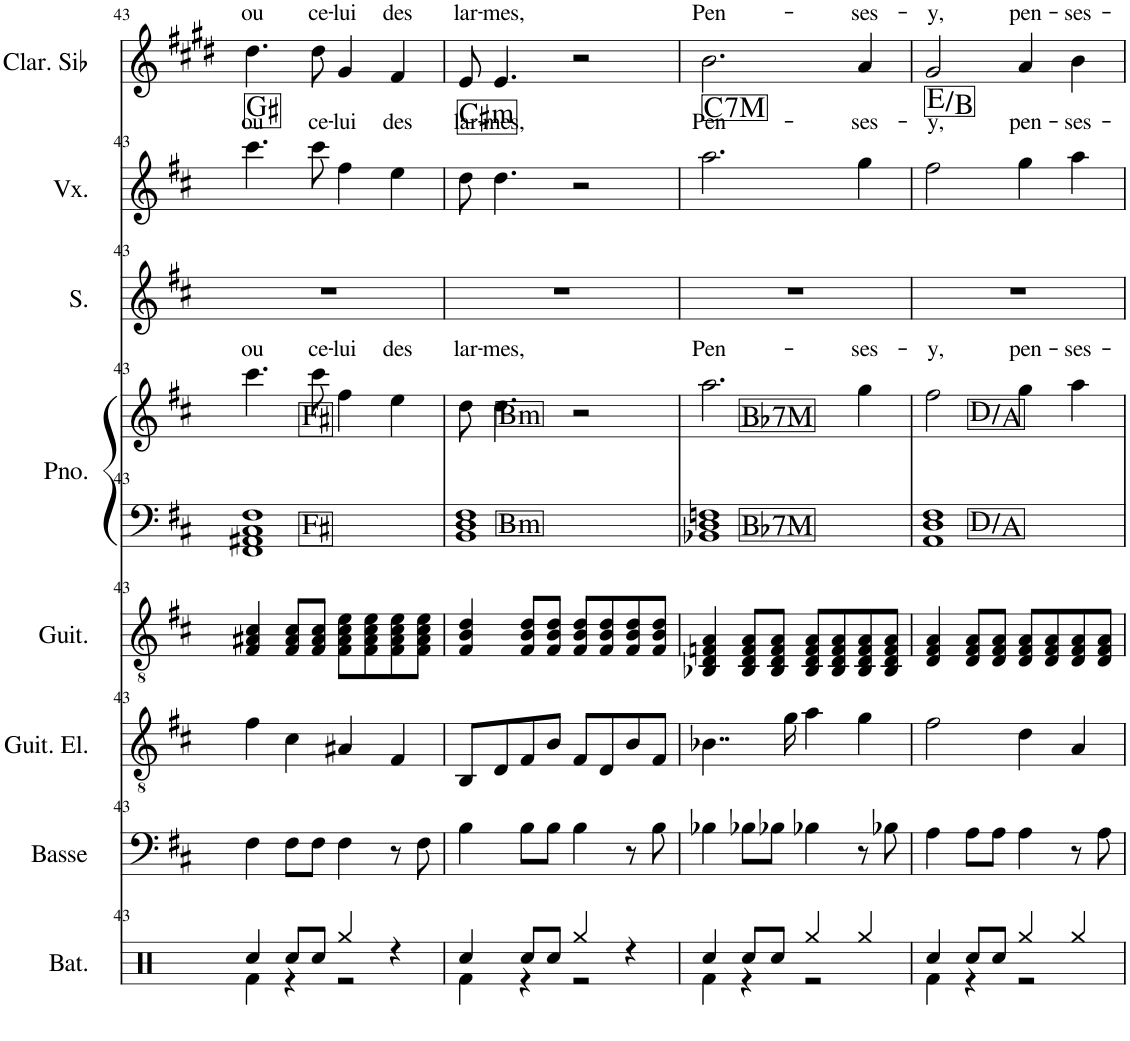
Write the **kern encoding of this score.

**kern	**kern	**kern	**kern	**kern	**kern	**text	**harte	**kern	**kern	**text	**kern	**text	**harte
*part8	*part7	*part6	*part5	*part4	*part4	*part4	*part4	*part3	*part2	*part2	*part1	*part1	*part1
*staff9	*staff8	*staff7	*staff6	*staff5	*staff4	*staff4	*	*staff3	*staff2	*staff2	*staff1	*staff1	*
*I"Batterie	*I"Basse acoustique	*I"Guitare électrique	*I"Guitare acoustique	*I"Piano	*	*	*	*I"Soprano	*I"Voix	*	*I"Clarinette en Sib	*	*
*I'Bat.	*I'Basse	*I'Guit. El.	*I'Guit.	*I'Pno.	*	*	*	*I'S.	*I'Vx.	*	*I'Clar. Sib	*	*
!!LO:PB:g=z
*clefX	*clefF4	*clefGv2	*clefGv2	*clefF4	*clefG2	*	*	*clefG2	*clefG2	*	*clefG2	*	*
*	*Trd7c12	*	*	*	*	*	*	*	*	*	*Trd1c2	*	*
*k[]	*k[f#c#]	*k[f#c#]	*k[f#c#]	*k[f#c#]	*k[f#c#]	*	*	*k[f#c#]	*k[f#c#]	*	*k[f#c#g#d#]	*	*
*M4/4	*M4/4	*M4/4	*M4/4	*M4/4	*M4/4	*	*	*M4/4	*M4/4	*	*M4/4	*	*
=43	=43	=43	=43	=43	=43	=43	=43	=43	=43	=43	=43	=43	=43
*^	*	*	*	*	*	*	*	*	*	*	*	*	*
!	!	!	!	!	!	!	!LO:LY:a	!	!	!	!LO:LY:a	!	!LO:LY:a	!
4Rcc/	4Rf\	4F#\	4f#\	4F#/ 4A#X/ 4c#/	1FF# 1AA#X 1C# 1F#	4.ccc#\	ou	F#:maj F#:maj	1r	4.ccc#\	ou	4.dd#\	ou	G#:maj
8Rcc/L	4r	8F#\L	4c#\	8F#/ 8A#/ 8c#/L	.	.	.	.	.	.	.	.	.	.
!	!	!	!	!	!	!	!LO:LY:a	!	!	!	!LO:LY:a	!	!LO:LY:a	!
8Rcc/J	.	8F#\J	.	8F#/ 8A#/ 8c#/J	.	8ccc#\	ce-	.	.	8ccc#\	ce-	8dd#\	ce-	.
!	!	!	!	!	!	!	!LO:LY:a	!	!	!	!LO:LY:a	!	!LO:LY:a	!
4Rgg/	2r	4F#\	4A#X/	8F#\ 8A#\ 8c#\ 8e\L	.	4ff#\	-lui	.	.	4ff#\	-lui	4g#/	-lui	.
.	.	.	.	8F#\ 8A#\ 8c#\ 8e\	.	.	.	.	.	.	.	.	.	.
!	!	!	!	!	!	!	!LO:LY:a	!	!	!	!LO:LY:a	!	!LO:LY:a	!
4r	.	8r	4F#/	8F#\ 8A#\ 8c#\ 8e\	.	4ee\	des	.	.	4ee\	des	4f#/	des	.
.	.	8F#\	.	8F#\ 8A#\ 8c#\ 8e\J	.	.	.	.	.	.	.	.	.	.
=44	=44	=44	=44	=44	=44	=44	=44	=44	=44	=44	=44	=44	=44	=44
!	!	!	!	!	!	!	!LO:LY:a	!LO:H:n=1:kt=m	!	!	!LO:LY:a	!	!LO:LY:a	!
!	!	!	!	!	!	!	!	!LO:H:n=2:kt=m	!	!	!	!	!	!LO:H:kt=m
4Rcc/	4Rf\	4B\	8BB/L	4F#/ 4B/ 4d/	1BB 1D 1F#	8dd\	lar-	B:min B:min	1r	8dd\	lar-	8e/	lar-	C#:min
!	!	!	!	!	!	!	!LO:LY:a	!	!	!	!LO:LY:a	!	!LO:LY:a	!
.	.	.	8D/	.	.	4.dd\	-mes,	.	.	4.dd\	-mes,	4.e/	-mes,	.
8Rcc/L	4r	8B\L	8F#/	8F#/ 8B/ 8d/L	.	.	.	.	.	.	.	.	.	.
8Rcc/J	.	8B\J	8B/J	8F#/ 8B/ 8d/J	.	.	.	.	.	.	.	.	.	.
4Rgg/	2r	4B\	8F#/L	8F#/ 8B/ 8d/L	.	2r	.	.	.	2r	.	2r	.	.
.	.	.	8D/	8F#/ 8B/ 8d/	.	.	.	.	.	.	.	.	.	.
4r	.	8r	8B/	8F#/ 8B/ 8d/	.	.	.	.	.	.	.	.	.	.
.	.	8B\	8F#/J	8F#/ 8B/ 8d/J	.	.	.	.	.	.	.	.	.	.
=45	=45	=45	=45	=45	=45	=45	=45	=45	=45	=45	=45	=45	=45	=45
!	!	!	!	!	!	!	!LO:LY:a	!LO:H:n=1:kt=7	!	!	!LO:LY:a	!	!LO:LY:a	!
!	!	!	!	!	!	!	!	!LO:H:n=2:kt=7	!	!	!	!	!	!LO:H:kt=7
4Rcc/	4Rf\	4B-X\	4..B-X\	4BB-X/ 4D/ 4Fn/ 4A/	1BB-X 1D 1Fn	2.aa\	Pen-	Bb:7 Bb:7	1r	2.aa\	Pen-	2.b\	Pen-	C:7
8Rcc/L	4r	8B-X\L	.	8BB-/ 8D/ 8F/ 8A/L	.	.	.	.	.	.	.	.	.	.
8Rcc/J	.	8B-X\J	.	8BB-/ 8D/ 8F/ 8A/J	.	.	.	.	.	.	.	.	.	.
.	.	.	16g\	.	.	.	.	.	.	.	.	.	.	.
4Rgg/	2r	4B-X\	4a\	8BB-/ 8D/ 8F/ 8A/L	.	.	.	.	.	.	.	.	.	.
.	.	.	.	8BB-/ 8D/ 8F/ 8A/	.	.	.	.	.	.	.	.	.	.
!	!	!	!	!	!	!	!LO:LY:a	!	!	!	!LO:LY:a	!	!LO:LY:a	!
4Rgg/	.	8r	4g\	8BB-/ 8D/ 8F/ 8A/	.	4gg\	-ses-	.	.	4gg\	-ses-	4a/	-ses-	.
.	.	8B-X\	.	8BB-/ 8D/ 8F/ 8A/J	.	.	.	.	.	.	.	.	.	.
=46	=46	=46	=46	=46	=46	=46	=46	=46	=46	=46	=46	=46	=46	=46
!	!	!	!	!	!	!	!LO:LY:a	!	!	!	!LO:LY:a	!	!LO:LY:a	!
4Rcc/	4Rf\	4A\	2f#\	4D/ 4F#/ 4A/	1AA 1D 1F#	2ff#\	-y,	D:maj/5 D:maj/5	1r	2ff#\	-y,	2g#/	-y,	E:maj/5
8Rcc/L	4r	8A\L	.	8D/ 8F#/ 8A/L	.	.	.	.	.	.	.	.	.	.
8Rcc/J	.	8A\J	.	8D/ 8F#/ 8A/J	.	.	.	.	.	.	.	.	.	.
!	!	!	!	!	!	!	!LO:LY:a	!	!	!	!LO:LY:a	!	!LO:LY:a	!
4Rgg/	2r	4A\	4d\	8D/ 8F#/ 8A/L	.	4gg\	pen-	.	.	4gg\	pen-	4a/	pen-	.
.	.	.	.	8D/ 8F#/ 8A/	.	.	.	.	.	.	.	.	.	.
!	!	!	!	!	!	!	!LO:LY:a	!	!	!	!LO:LY:a	!	!LO:LY:a	!
4Rgg/	.	8r	4A/	8D/ 8F#/ 8A/	.	4aa\	-ses-	.	.	4aa\	-ses-	4b\	-ses-	.
.	.	8A\	.	8D/ 8F#/ 8A/J	.	.	.	.	.	.	.	.	.	.
*v	*v	*	*	*	*	*	*	*	*	*	*	*	*	*
=	=	=	=	=	=	=	=	=	=	=	=	=	=
*-	*-	*-	*-	*-	*-	*-	*-	*-	*-	*-	*-	*-	*-
